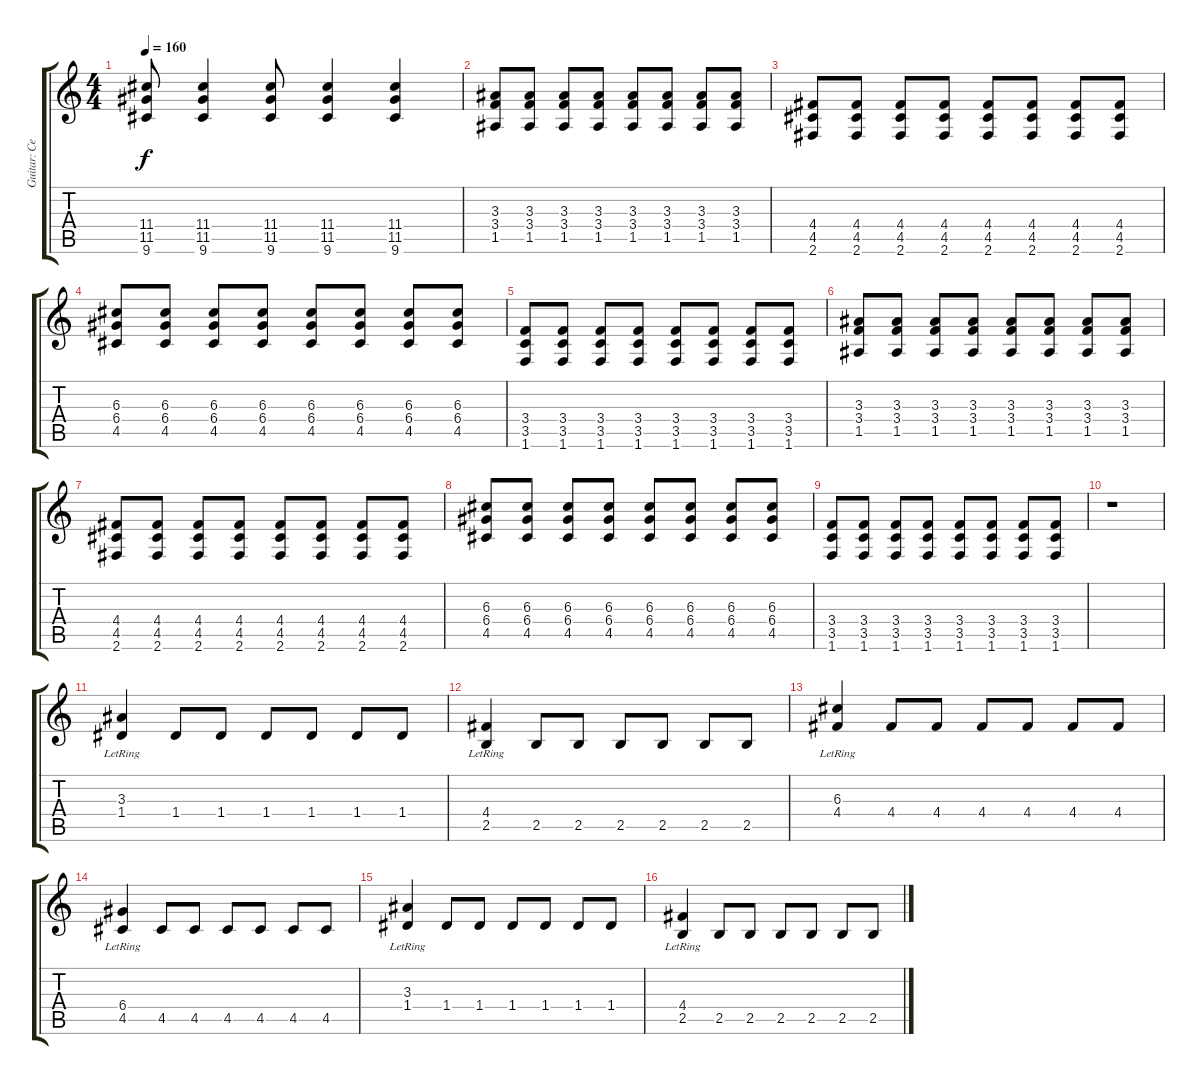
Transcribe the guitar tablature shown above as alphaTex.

\track ("Guitar: Серёга" "Guitar: Се") {instrument distortionguitar}
\staff {score tabs}
\tuning (E4 B3 G3 D3 A2 E2) {hide}
\ts (4 4)
\tempo 160
\clef g2
\ks c
(11.4 11.5 9.6).8{dy f} (11.4 11.5 9.6).4 (11.4 11.5 9.6).8 (11.4 11.5 9.6).4 (11.4 11.5 9.6).4 |
(3.3 3.4 1.5).8 (3.3 3.4 1.5).8 (3.3 3.4 1.5).8 (3.3 3.4 1.5).8 (3.3 3.4 1.5).8 (3.3 3.4 1.5).8 (3.3 3.4 1.5).8 (3.3 3.4 1.5).8 |
(4.4 4.5 2.6).8 (4.4 4.5 2.6).8 (4.4 4.5 2.6).8 (4.4 4.5 2.6).8 (4.4 4.5 2.6).8 (4.4 4.5 2.6).8 (4.4 4.5 2.6).8 (4.4 4.5 2.6).8 |
(6.3 6.4 4.5).8 (6.3 6.4 4.5).8 (6.3 6.4 4.5).8 (6.3 6.4 4.5).8 (6.3 6.4 4.5).8 (6.3 6.4 4.5).8 (6.3 6.4 4.5).8 (6.3 6.4 4.5).8 |
(3.4 3.5 1.6).8 (3.4 3.5 1.6).8 (3.4 3.5 1.6).8 (3.4 3.5 1.6).8 (3.4 3.5 1.6).8 (3.4 3.5 1.6).8 (3.4 3.5 1.6).8 (3.4 3.5 1.6).8 |
(3.3 3.4 1.5).8 (3.3 3.4 1.5).8 (3.3 3.4 1.5).8 (3.3 3.4 1.5).8 (3.3 3.4 1.5).8 (3.3 3.4 1.5).8 (3.3 3.4 1.5).8 (3.3 3.4 1.5).8 |
(4.4 4.5 2.6).8 (4.4 4.5 2.6).8 (4.4 4.5 2.6).8 (4.4 4.5 2.6).8 (4.4 4.5 2.6).8 (4.4 4.5 2.6).8 (4.4 4.5 2.6).8 (4.4 4.5 2.6).8 |
(6.3 6.4 4.5).8 (6.3 6.4 4.5).8 (6.3 6.4 4.5).8 (6.3 6.4 4.5).8 (6.3 6.4 4.5).8 (6.3 6.4 4.5).8 (6.3 6.4 4.5).8 (6.3 6.4 4.5).8 |
(3.4 3.5 1.6).8 (3.4 3.5 1.6).8 (3.4 3.5 1.6).8 (3.4 3.5 1.6).8 (3.4 3.5 1.6).8 (3.4 3.5 1.6).8 (3.4 3.5 1.6).8 (3.4 3.5 1.6).8 |
r.1 |
(3.3{lr} 1.4).4 1.4.8 1.4.8 1.4.8 1.4.8 1.4.8 1.4.8 |
(4.4{lr} 2.5).4 2.5.8 2.5.8 2.5.8 2.5.8 2.5.8 2.5.8 |
(6.3{lr} 4.4).4 4.4.8 4.4.8 4.4.8 4.4.8 4.4.8 4.4.8 |
(6.4{lr} 4.5).4 4.5.8 4.5.8 4.5.8 4.5.8 4.5.8 4.5.8 |
(3.3{lr} 1.4).4 1.4.8 1.4.8 1.4.8 1.4.8 1.4.8 1.4.8 |
(4.4{lr} 2.5).4 2.5.8 2.5.8 2.5.8 2.5.8 2.5.8 2.5.8
